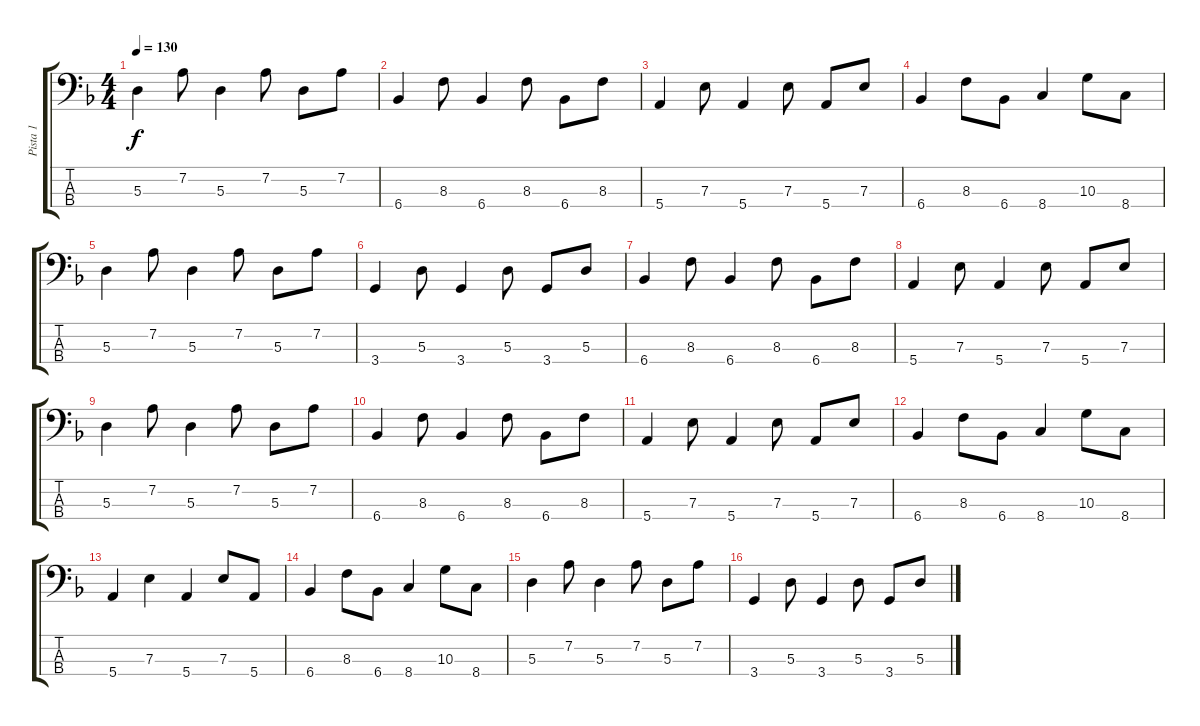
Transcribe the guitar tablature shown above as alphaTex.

\track ("Pista 1" "Pista 1") {instrument electricbassfinger}
\staff {score tabs}
\tuning (G2 D2 A1 E1) {hide}
\ts (4 4)
\tempo 130
\clef f4
\ks dminor
5.3.4{dy f} 7.2.8 5.3.4 7.2.8 5.3.8 7.2.8 |
6.4.4 8.3.8 6.4.4 8.3.8 6.4.8 8.3.8 |
5.4.4 7.3.8 5.4.4 7.3.8 5.4.8 7.3.8 |
6.4.4 8.3.8 6.4.8 8.4.4 10.3.8 8.4.8 |
5.3.4 7.2.8 5.3.4 7.2.8 5.3.8 7.2.8 |
3.4.4 5.3.8 3.4.4 5.3.8 3.4.8 5.3.8 |
6.4.4 8.3.8 6.4.4 8.3.8 6.4.8 8.3.8 |
5.4.4 7.3.8 5.4.4 7.3.8 5.4.8 7.3.8 |
5.3.4 7.2.8 5.3.4 7.2.8 5.3.8 7.2.8 |
6.4.4 8.3.8 6.4.4 8.3.8 6.4.8 8.3.8 |
5.4.4 7.3.8 5.4.4 7.3.8 5.4.8 7.3.8 |
6.4.4 8.3.8 6.4.8 8.4.4 10.3.8 8.4.8 |
5.4.4 7.3.4 5.4.4 7.3.8 5.4.8 |
6.4.4 8.3.8 6.4.8 8.4.4 10.3.8 8.4.8 |
5.3.4 7.2.8 5.3.4 7.2.8 5.3.8 7.2.8 |
3.4.4 5.3.8 3.4.4 5.3.8 3.4.8 5.3.8
